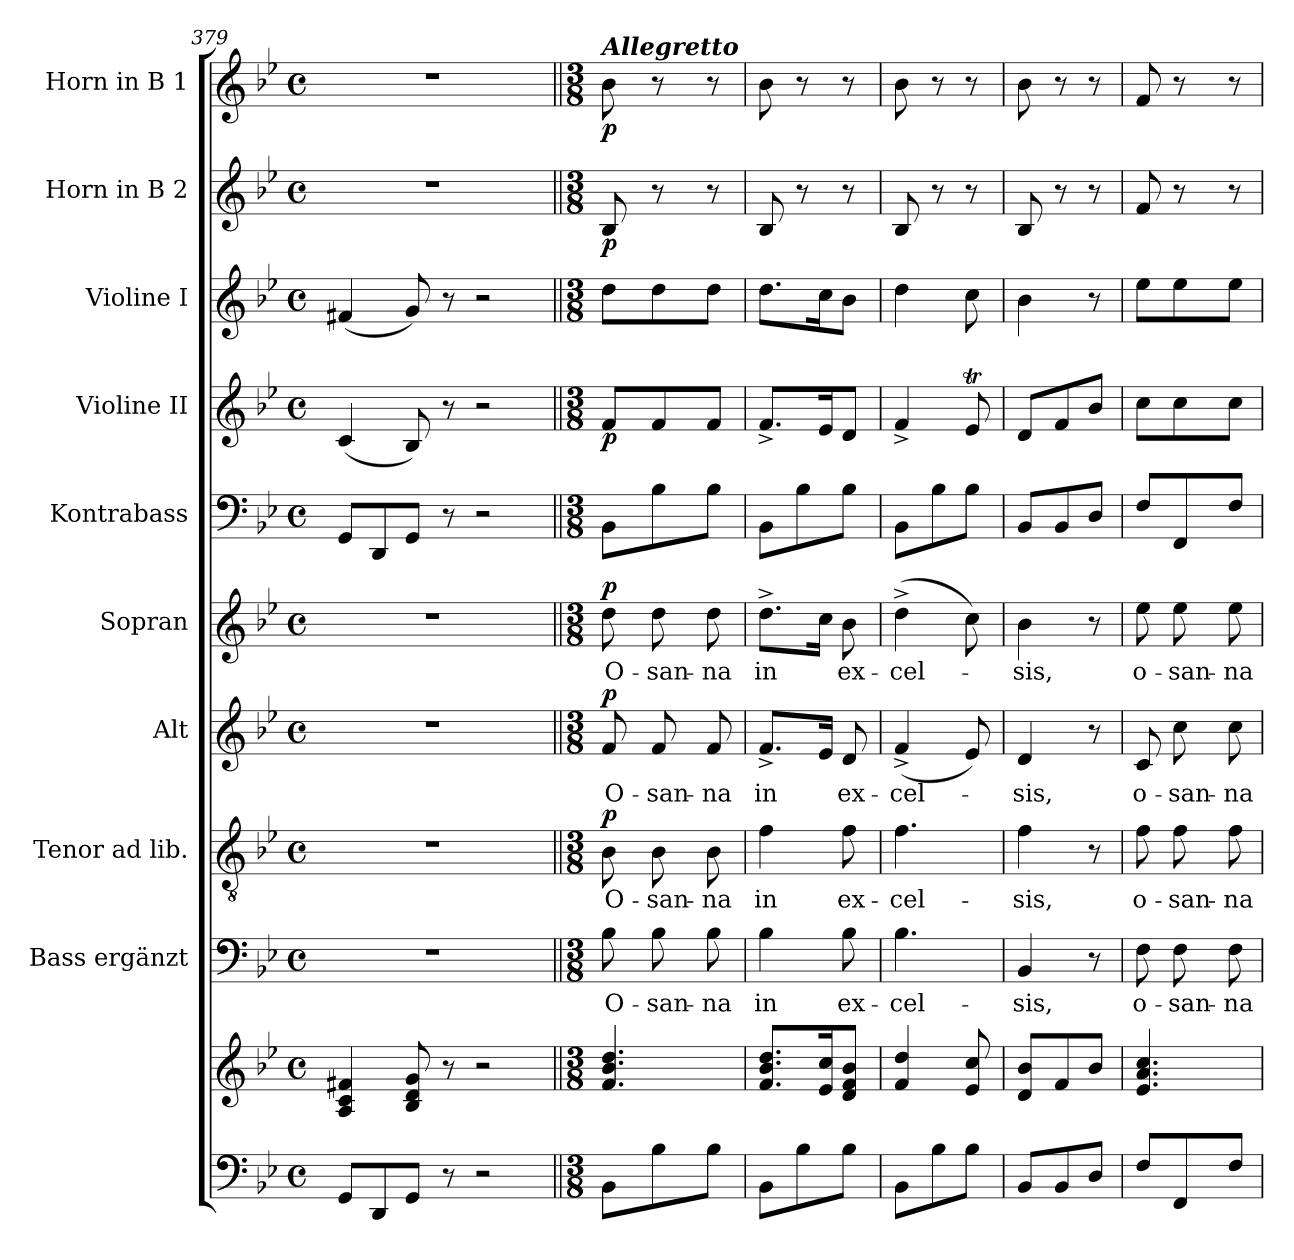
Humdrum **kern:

**kern	**kern	**kern	**text	**kern	**text	**dynam	**kern	**text	**dynam	**kern	**text	**dynam	**kern	**kern	**dynam	**kern	**kern	**dynam	**kern	**dynam
*part10	*part10	*part9	*part9	*part8	*part8	*part8	*part7	*part7	*part7	*part6	*part6	*part6	*part5	*part4	*part4	*part3	*part2	*part2	*part1	*part1
*staff11	*staff10	*staff9	*staff9	*staff8	*staff8	*staff8	*staff7	*staff7	*staff7	*staff6	*staff6	*staff6	*staff5	*staff4	*staff4	*staff3	*staff2	*staff2	*staff1	*staff1
*	*	*I"Bass ergänzt	*	*I"Tenor ad lib.	*	*	*I"Alt	*	*	*I"Sopran	*	*	*I"Kontrabass	*I"Violine II	*	*I"Violine I	*I"Horn in B 2	*	*I"Horn in B 1	*
*	*	*I'B.	*	*I'T.	*	*	*I'A.	*	*	*I'S.	*	*	*I'Kb.	*I'Vl. II	*	*I'Vl. I	*	*	*	*
*clefF4	*clefG2	*clefF4	*	*clefGv2	*	*	*clefG2	*	*	*clefG2	*	*	*clefF4	*clefG2	*	*clefG2	*clefG2	*	*clefG2	*
*	*	*	*	*	*	*	*	*	*	*	*	*	*ITrd7c12	*	*	*	*ITrd8c14	*	*ITrd8c14	*
*k[b-e-]	*k[b-e-]	*k[b-e-]	*	*k[b-e-]	*	*	*k[b-e-]	*	*	*k[b-e-]	*	*	*k[b-e-]	*k[b-e-]	*	*k[b-e-]	*k[b-e-]	*	*k[b-e-]	*
*B-:	*B-:	*B-:	*	*B-:	*	*	*B-:	*	*	*B-:	*	*	*B-:	*B-:	*	*B-:	*B-:	*	*B-:	*
*M4/4	*M4/4	*M4/4	*	*M4/4	*	*	*M4/4	*	*	*M4/4	*	*	*M4/4	*M4/4	*	*M4/4	*M4/4	*	*M4/4	*
*met(c)	*met(c)	*met(c)	*	*met(c)	*	*	*met(c)	*	*	*met(c)	*	*	*met(c)	*met(c)	*	*met(c)	*met(c)	*	*met(c)	*
=379	=379	=379	=379	=379	=379	=379	=379	=379	=379	=379	=379	=379	=379	=379	=379	=379	=379	=379	=379	=379
8GG/L	4A/ 4c/ 4f#X/	1r	.	1r	.	.	1r	.	.	1r	.	.	8GGG/L	(<4c/	.	(<4f#X/	1r	.	1r	.
8DD/	.	.	.	.	.	.	.	.	.	.	.	.	8DDD/	.	.	.	.	.	.	.
8GG/J	8B-/ 8d/ 8g/	.	.	.	.	.	.	.	.	.	.	.	8GGG/J	8B-/)	.	8g/)	.	.	.	.
8r	8r	.	.	.	.	.	.	.	.	.	.	.	8r	8r	.	8r	.	.	.	.
2r	2r	.	.	.	.	.	.	.	.	.	.	.	2r	2r	.	2r	.	.	.	.
=380||	=380||	=380||	=380||	=380||	=380||	=380||	=380||	=380||	=380||	=380||	=380||	=380||	=380||	=380||	=380||	=380||	=380||	=380||	=380||	=380||
*M3/8	*M3/8	*M3/8	*	*M3/8	*	*	*M3/8	*	*	*M3/8	*	*	*M3/8	*M3/8	*	*M3/8	*M3/8	*	*M3/8	*
!	!	!	!	!	!	!	!	!	!	!	!	!	!	!	!	!	!	!	!LO:TX:a:Bi:t=Allegretto	!
!	!	!	!LO:LY:b	!	!LO:LY:b	!LO:DY:a	!	!LO:LY:b	!LO:DY:a	!	!LO:LY:b	!LO:DY:a	!	!	!LO:DY:b	!	!	!LO:DY:b	!	!LO:DY:b
8BB-\L	4.f/ 4.b-/ 4.dd/	8B-\	O-	8B-\	O-	p	8f/	O-	p	8dd\	O-	p	8BBB-\L	8f/L	p	8dd\L	8BB-/	p	8B-\	p
!	!	!	!LO:LY:b	!	!LO:LY:b	!	!	!LO:LY:b	!	!	!LO:LY:b	!	!	!	!	!	!	!	!	!
8B-\	.	8B-\	-san-	8B-\	-san-	.	8f/	-san-	.	8dd\	-san-	.	8BB-\	8f/	.	8dd\	8r	.	8r	.
!	!	!	!LO:LY:b	!	!LO:LY:b	!	!	!LO:LY:b	!	!	!LO:LY:b	!	!	!	!	!	!	!	!	!
8B-\J	.	8B-\	-na	8B-\	-na	.	8f/	-na	.	8dd\	-na	.	8BB-\J	8f/J	.	8dd\J	8r	.	8r	.
!!LO:PB:g=z
=381	=381	=381	=381	=381	=381	=381	=381	=381	=381	=381	=381	=381	=381	=381	=381	=381	=381	=381	=381	=381
!	!	!	!LO:LY:b	!	!LO:LY:b	!	!	!LO:LY:b	!	!	!LO:LY:b	!	!	!	!	!	!	!	!	!
8BB-\L	8.f/ 8.b-/ 8.dd/L	4B-\	in	4f\	in	.	8.f^>/L	in	.	8.dd^>\L	in	.	8BBB-\L	8.f^</L	.	8.dd\L	8BB-/	.	8B-\	.
8B-\	.	.	.	.	.	.	.	.	.	.	.	.	8BB-\	.	.	.	8r	.	8r	.
.	16e-/ 16cc/k	.	.	.	.	.	16e-/Jk	.	.	16cc\Jk	.	.	.	16e-/k	.	16cc\k	.	.	.	.
!	!	!	!LO:LY:b	!	!LO:LY:b	!	!	!LO:LY:b	!	!	!LO:LY:b	!	!	!	!	!	!	!	!	!
8B-\J	8d/ 8f/ 8b-/J	8B-\	ex-	8f\	ex-	.	8d/	ex-	.	8b-\	ex-	.	8BB-\J	8d/J	.	8b-\J	8r	.	8r	.
=382	=382	=382	=382	=382	=382	=382	=382	=382	=382	=382	=382	=382	=382	=382	=382	=382	=382	=382	=382	=382
!	!	!	!LO:LY:b	!	!LO:LY:b	!	!	!LO:LY:b	!	!	!LO:LY:b	!	!	!	!	!	!	!	!	!
8BB-\L	4f/ 4dd/	4.B-\	-cel-	4.f\	-cel-	.	(<4f^>/	-cel-	.	(>4dd^>\	-cel-	.	8BBB-\L	4f^</	.	4dd\	8BB-/	.	8B-\	.
8B-\	.	.	.	.	.	.	.	.	.	.	.	.	8BB-\	.	.	.	8r	.	8r	.
8B-\J	8e-/ 8cc/	.	.	.	.	.	8e-/)	.	.	8cc\)	.	.	8BB-\J	8e-T/	.	8cc\	8r	.	8r	.
=383	=383	=383	=383	=383	=383	=383	=383	=383	=383	=383	=383	=383	=383	=383	=383	=383	=383	=383	=383	=383
!	!	!	!LO:LY:b	!	!LO:LY:b	!	!	!LO:LY:b	!	!	!LO:LY:b	!	!	!	!	!	!	!	!	!
8BB-/L	8d/ 8b-/L	4BB-/	-sis,	4f\	-sis,	.	4d/	-sis,	.	4b-\	-sis,	.	8BBB-/L	8d/L	.	4b-\	8BB-/	.	8B-\	.
8BB-/	8f/	.	.	.	.	.	.	.	.	.	.	.	8BBB-/	8f/	.	.	8r	.	8r	.
8D/J	8b-/J	8r	.	8r	.	.	8r	.	.	8r	.	.	8DD/J	8b-/J	.	8r	8r	.	8r	.
=384	=384	=384	=384	=384	=384	=384	=384	=384	=384	=384	=384	=384	=384	=384	=384	=384	=384	=384	=384	=384
!	!	!	!LO:LY:b	!	!LO:LY:b	!	!	!LO:LY:b	!	!	!LO:LY:b	!	!	!	!	!	!	!	!	!
8F/L	4.e-/ 4.a/ 4.cc/	8F\	o-	8f\	o-	.	8c/	o-	.	8ee-\	o-	.	8FF/L	8cc\L	.	8ee-\L	8F/	.	8F/	.
!	!	!	!LO:LY:b	!	!LO:LY:b	!	!	!LO:LY:b	!	!	!LO:LY:b	!	!	!	!	!	!	!	!	!
8FF/	.	8F\	-san-	8f\	-san-	.	8cc\	-san-	.	8ee-\	-san-	.	8FFF/	8cc\	.	8ee-\	8r	.	8r	.
!	!	!	!LO:LY:b	!	!LO:LY:b	!	!	!LO:LY:b	!	!	!LO:LY:b	!	!	!	!	!	!	!	!	!
8F/J	.	8F\	-na	8f\	-na	.	8cc\	-na	.	8ee-\	-na	.	8FF/J	8cc\J	.	8ee-\J	8r	.	8r	.
=	=	=	=	=	=	=	=	=	=	=	=	=	=	=	=	=	=	=	=	=
*-	*-	*-	*-	*-	*-	*-	*-	*-	*-	*-	*-	*-	*-	*-	*-	*-	*-	*-	*-	*-
